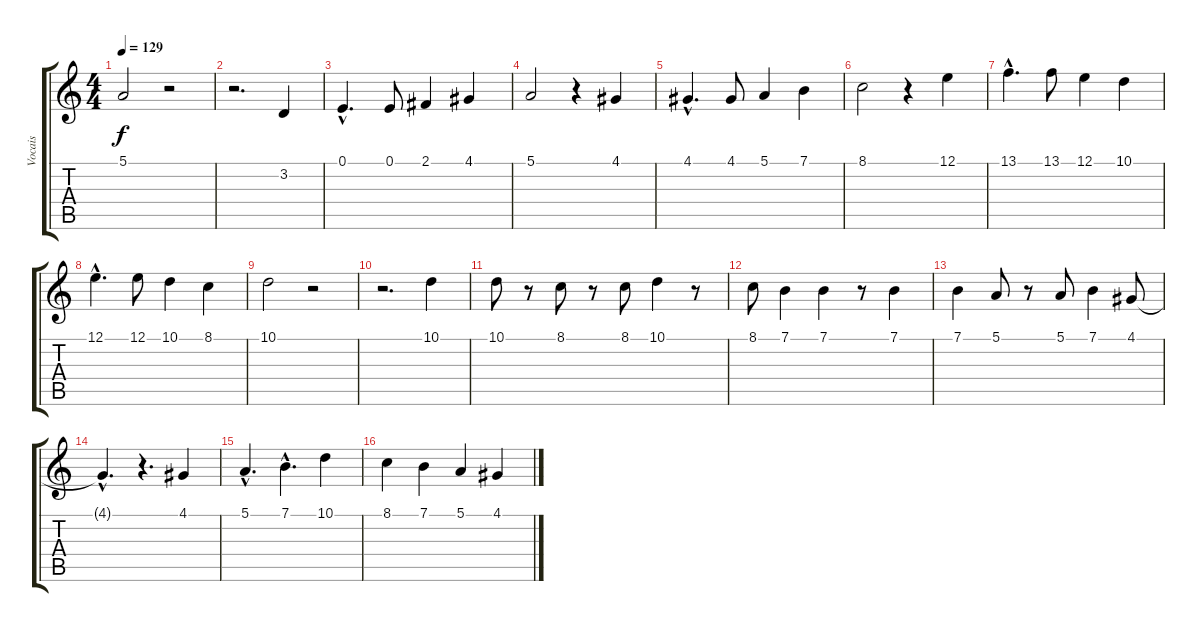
\track ("Vocais" "Vocais") {instrument clarinet}
\staff {score tabs}
\tuning (E4 B3 G3 D3 A2 E2) {hide}
\ts (4 4)
\tempo 129
\clef g2
\ks c
5.1.2{dy f} r.2 |
r.2{d} 3.2.4 |
0.1{hac}.4{d} 0.1.8 2.1.4 4.1.4 |
5.1.2 r.4 4.1.4 |
4.1{hac}.4{d} 4.1.8 5.1.4 7.1.4 |
8.1.2 r.4 12.1.4 |
13.1{hac}.4{d} 13.1.8 12.1.4 10.1.4 |
12.1{hac}.4{d} 12.1.8 10.1.4 8.1.4 |
10.1.2 r.2 |
r.2{d} 10.1.4 |
10.1.8 r.8 8.1.8 r.8 8.1.8 10.1.4 r.8 |
8.1.8 7.1.4 7.1.4 r.8 7.1.4 |
7.1.4 5.1.8 r.8 5.1.8 7.1.4 4.1.8 |
4.1{hac t}.4{d} r.4{d} 4.1.4 |
5.1{hac}.4{d} 7.1{hac}.4{d} 10.1.4 |
8.1.4 7.1.4 5.1.4 4.1.4
